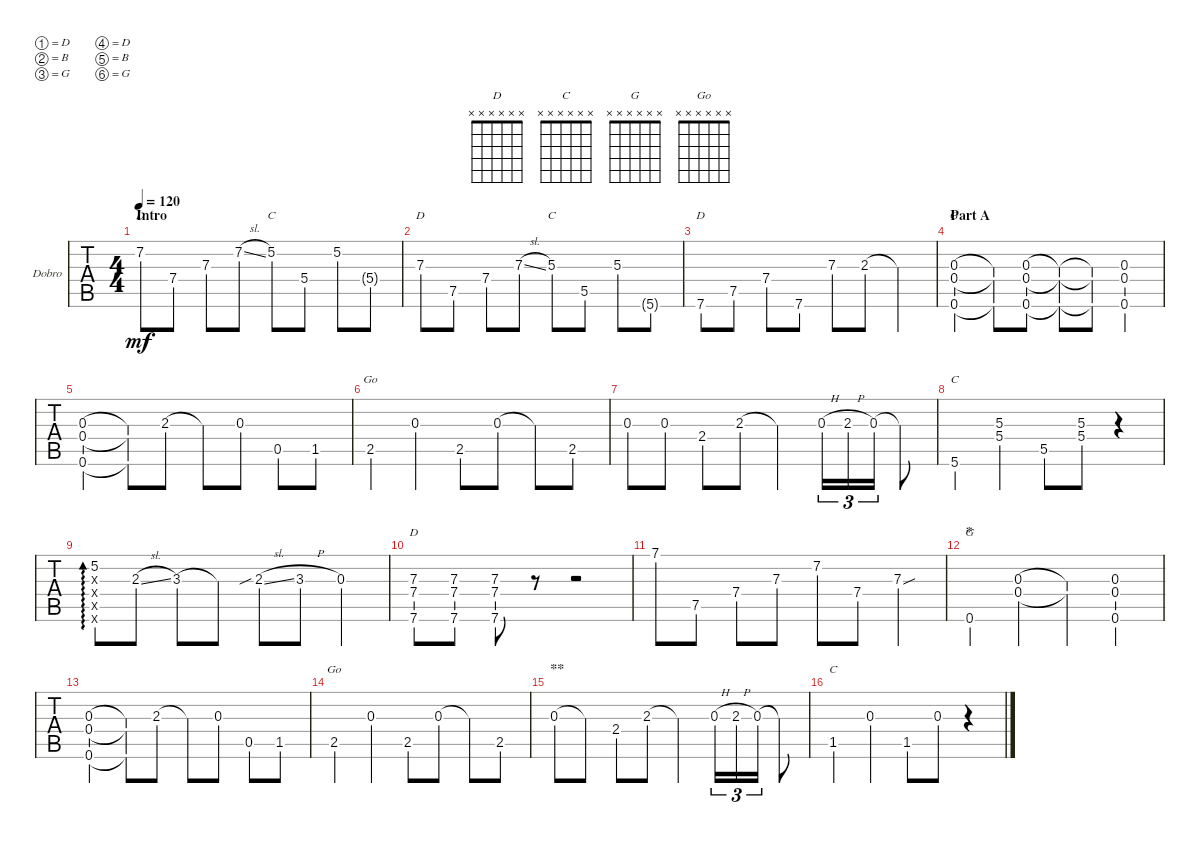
\defaultSystemsLayout 4
\bracketExtendMode groupsimilarinstruments
\firstSystemTrackNameOrientation horizontal
\otherSystemsTrackNameOrientation horizontal
\track ("Dobro" "Dobro") {instrument acousticguitarsteel}
\staff {tabs}
\tuning (D4 B3 G3 D3 B2 G2)
\chord ("D" x x x x x x)
\chord ("C" x x x x x x)
\chord ("G" x x x x x x)
\chord ("Go" x x x x x x)
\ts (4 4)
\section ("" "Intro")
\tempo 120
\clef g2
\ks c
7.2.8{ch "D" dy mf instrument acousticguitarsteel} 7.4.8 7.3.8 7.2{sl}.8 5.2.8{ch "C"} 5.4.8 5.2.8 5.4{g}.8 |
7.3.8{ch "D"} 7.5.8 7.4.8 7.3{sl}.8 5.3.8{ch "C"} 5.5.8 5.3.8 5.6{g}.8 |
7.6.8{ch "D"} 7.5.8 7.4.8 7.6.8 7.3.8 2.3.8 2.3{t}.4 |
\section ("" "Part A")
(0.6 0.3 0.4).4{ch "G"} (0.3{t} 0.4{t} 0.6{t}).8 (0.6 0.3 0.4).8 (0.3{t} 0.4{t} 0.6{t}).8 (0.6{t} 0.3{t} 0.4{t}).8 (0.3 0.4 0.6).4 |
(0.6 0.3 0.4).4 (0.3{t} 0.4{t} 0.6{t}).8 2.3.8 2.3{t}.8 0.3.8 0.5.8 1.5.8 |
2.5.4{ch "Go"} 0.3.4 2.5.8 0.3.8 0.3{t}.8 2.5.8 |
0.3.8 0.3.8 2.4.8 2.3.8 2.3{t}.4 0.3{h}.16{tu (3 2)} 2.3{h}.16{tu (3 2)} 0.3.16{tu (3 2)} 0.3{t}.8 |
5.6.4{ch "C"} (5.4 5.3).4 5.5.8 (5.4 5.3).8 r.4 |
(5.2 0.3{x} 0.4{x} 0.5{x} 0.6{x}).8{ad 0} 2.3{sl}.8 3.3.8 3.3{t}.8 2.3{sib sl}.8 3.3{h}.8 0.3.4 |
(7.3 7.4 7.6).8{ch "D"} (7.3 7.4 7.6).8 (7.3 7.4 7.6).8 r.8 r.2 |
7.1.8 7.5.8 7.4.8 7.3.8 7.2.8 7.4.8 7.3{sou}.4 |
\section ("" "*")
0.6.4{ch "G"} (0.4 0.3).4 (0.3{t} 0.4{t}).4 (0.3 0.4 0.6).4 |
(0.6 0.3 0.4).4 (0.3{t} 0.4{t} 0.6{t}).8 2.3.8 2.3{t}.8 0.3.8 0.5.8 1.5.8 |
2.5.4{ch "Go"} 0.3.4 2.5.8 0.3.8 0.3{t}.8 2.5.8 |
\section ("" "**")
0.3.8 0.3{t}.8 2.4.8 2.3.8 2.3{t}.4 0.3{h}.16{tu (3 2)} 2.3{h}.16{tu (3 2)} 0.3.16{tu (3 2)} 0.3{t}.8 |
1.5.4{ch "C"} 0.3.4 1.5.8 0.3.8 r.4
